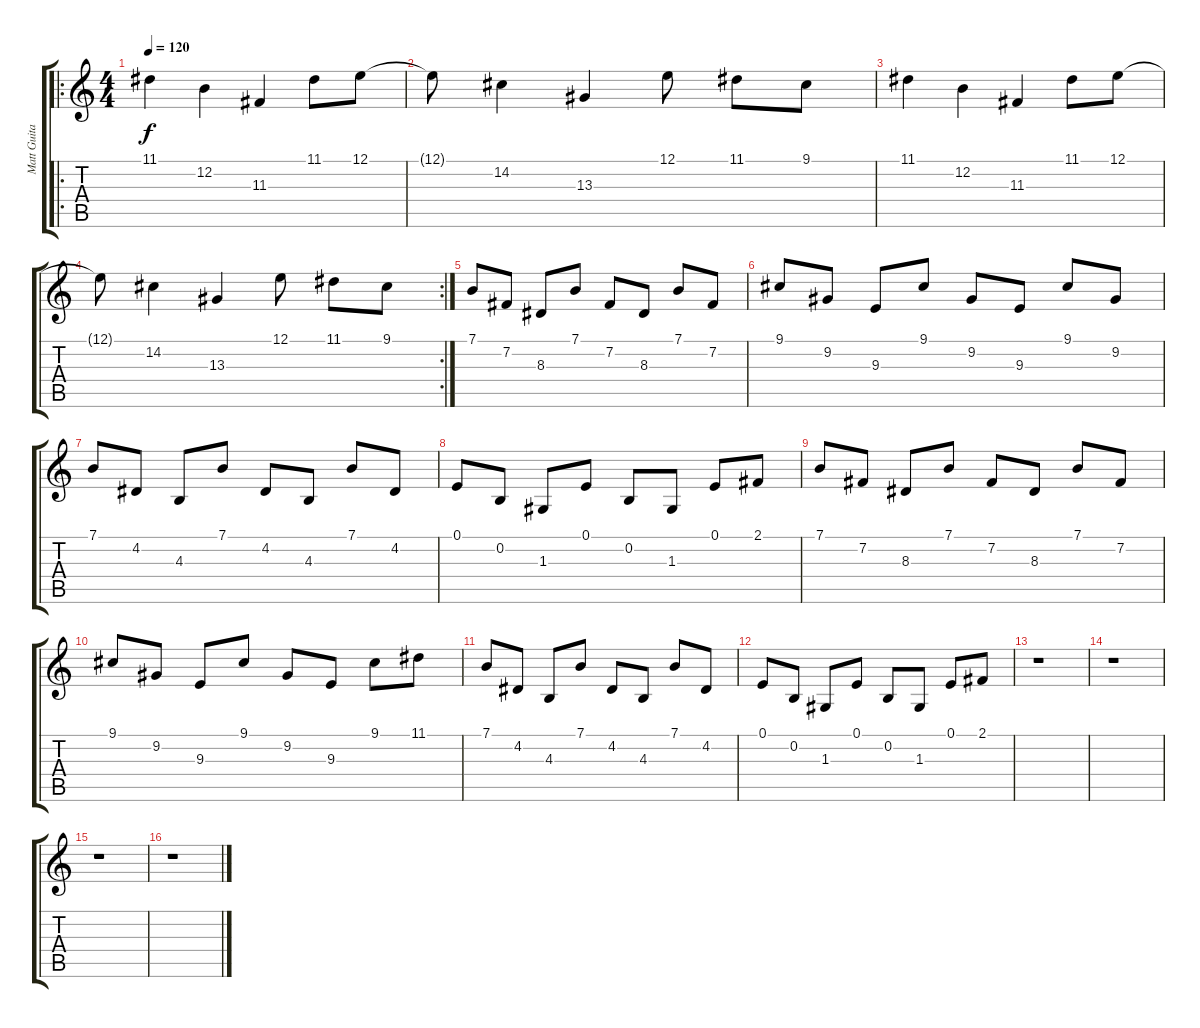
\track ("Matt Guitar Clean" "Matt Guita") {instrument acousticgrandpiano}
\staff {score tabs}
\tuning (E4 B3 G3 D3 A2 E2) {hide}
\ro
\ts (4 4)
\tempo 120
\clef g2
\ks c
11.1.4{dy f} 12.2.4 11.3.4 11.1.8 12.1.8 |
12.1{t}.8 14.2.4 13.3.4 12.1.8 11.1.8 9.1.8 |
11.1.4 12.2.4 11.3.4 11.1.8 12.1.8 |
\rc 2
12.1{t}.8 14.2.4 13.3.4 12.1.8 11.1.8 9.1.8 |
7.1.8 7.2.8 8.3.8 7.1.8 7.2.8 8.3.8 7.1.8 7.2.8 |
9.1.8 9.2.8 9.3.8 9.1.8 9.2.8 9.3.8 9.1.8 9.2.8 |
7.1.8 4.2.8 4.3.8 7.1.8 4.2.8 4.3.8 7.1.8 4.2.8 |
0.1.8 0.2.8 1.3.8 0.1.8 0.2.8 1.3.8 0.1.8 2.1.8 |
7.1.8 7.2.8 8.3.8 7.1.8 7.2.8 8.3.8 7.1.8 7.2.8 |
9.1.8 9.2.8 9.3.8 9.1.8 9.2.8 9.3.8 9.1.8 11.1.8 |
7.1.8 4.2.8 4.3.8 7.1.8 4.2.8 4.3.8 7.1.8 4.2.8 |
0.1.8 0.2.8 1.3.8 0.1.8 0.2.8 1.3.8 0.1.8 2.1.8 |
r.1 |
r.1 |
r.1 |
r.1
